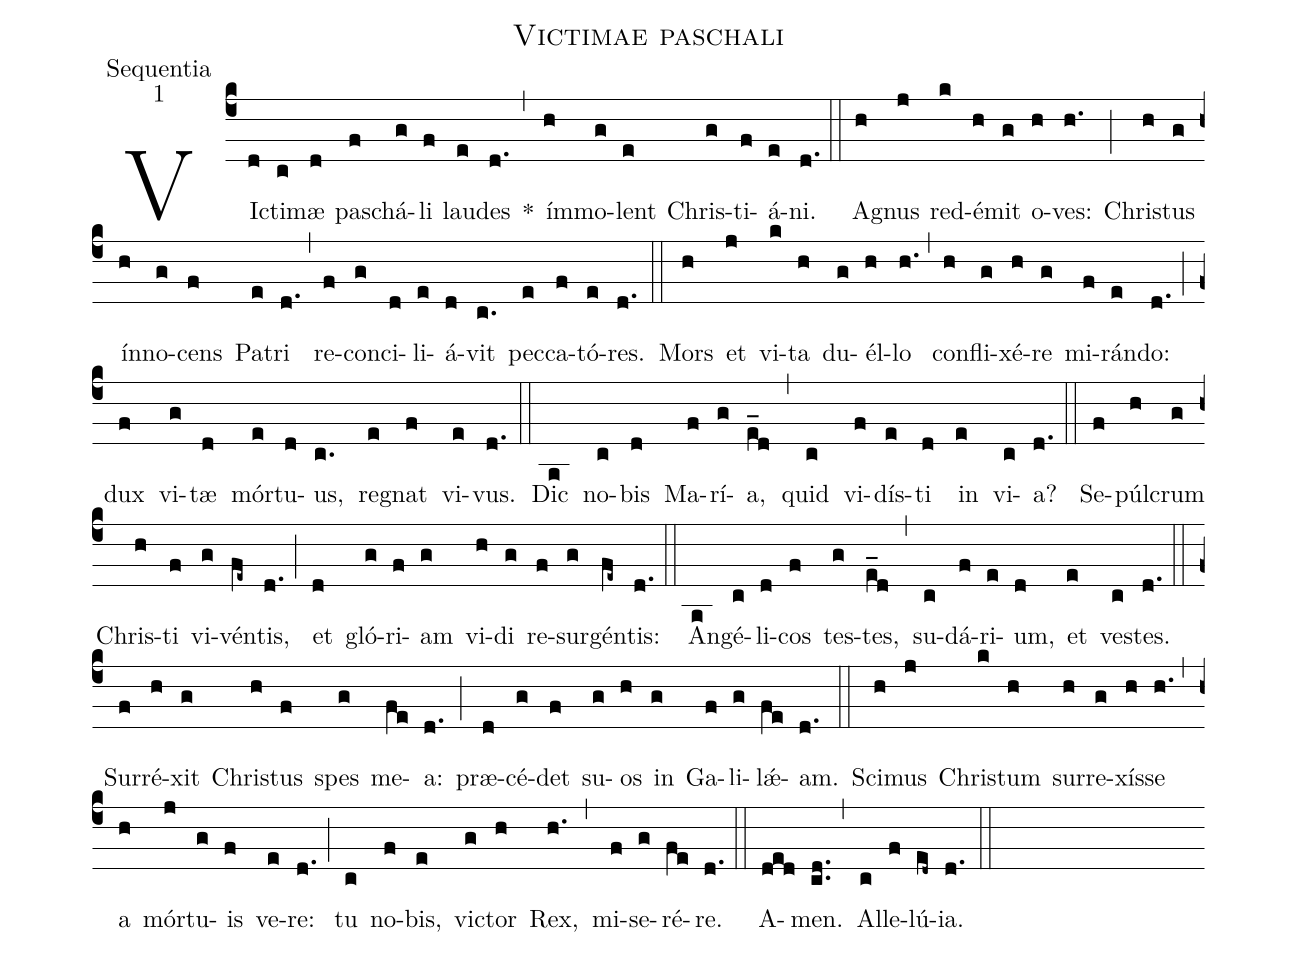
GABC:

name:Victimae paschali;
office-part:Sequentia;
mode:1;
%%
(c4) VIc(d)ti(c)mæ(d) pas(f)chá(g)li(f) lau(e)des(d.) *(,) ím(h)mo(g)lent(e) Chris(g)ti(f)á(e)ni.(d.) (::) A(h)gnus(j) red(k)é(h)mit(g) o(h)ves:(h.) (;) Chris(h)tus(g) ín(h)no(g)cens(f) Pa(e)tri(d.) (,) re(f)con(g)ci(d)li(e)á(d)vit(c.) pec(e)ca(f)tó(e)res.(d.) (::) Mors(h) et(j) vi(k)ta(h) du(g)él(h)lo(h.) (,) con(h)fli(g)xé(h)re(g) mi(f)rán(e)do:(d.) (;) dux(f) vi(g)tæ(d) mór(e)tu(d)us,(c.) re(e)gnat(f) vi(e)vus.(d.) (::) Dic(a) no(c)bis(d) Ma(f)rí(g)a,(e_d) (,) quid(c) vi(f)dís(e)ti(d) in(e) vi(c)a?(d.) (::) Se(f)púl(h)crum(g) Chris(h)ti(f) vi(g)vén(fe~)tis,(d.) (;) et(d) gló(g)ri(f)am(g) vi(h)di(g) re(f)sur(g)gén(fe~)tis:(d.) (::) An(a)gé(c)li(d)cos(f) tes(g)tes,(e_d) (,) su(c)dá(f)ri(e)um,(d) et(e) ves(c)tes.(d.) (::) Sur(f)ré(h)xit(g) Chris(h)tus(f) spes(g) me(fe)a:(d.) (;) præ(d)cé(g)det(f) su(g)os(h) in(g) Ga(f)li(g)lǽ(fe)am.(d.) (::) Sci(h)mus(j) Chris(k)tum(h) sur(h)re(g)xís(h)se(h.) (,) a(h) mór(j)tu(g)is(f) ve(e)re:(d.) (;) tu(c) no(f)bis,(e) vic(g)tor(h) Rex,(h.) (,) mi(f)se(g)ré(fe)re.(d.) (::) A(ded)men.(cd..) (,) Al(c)le(f)lú(ed~)ia.(d.) (::)
